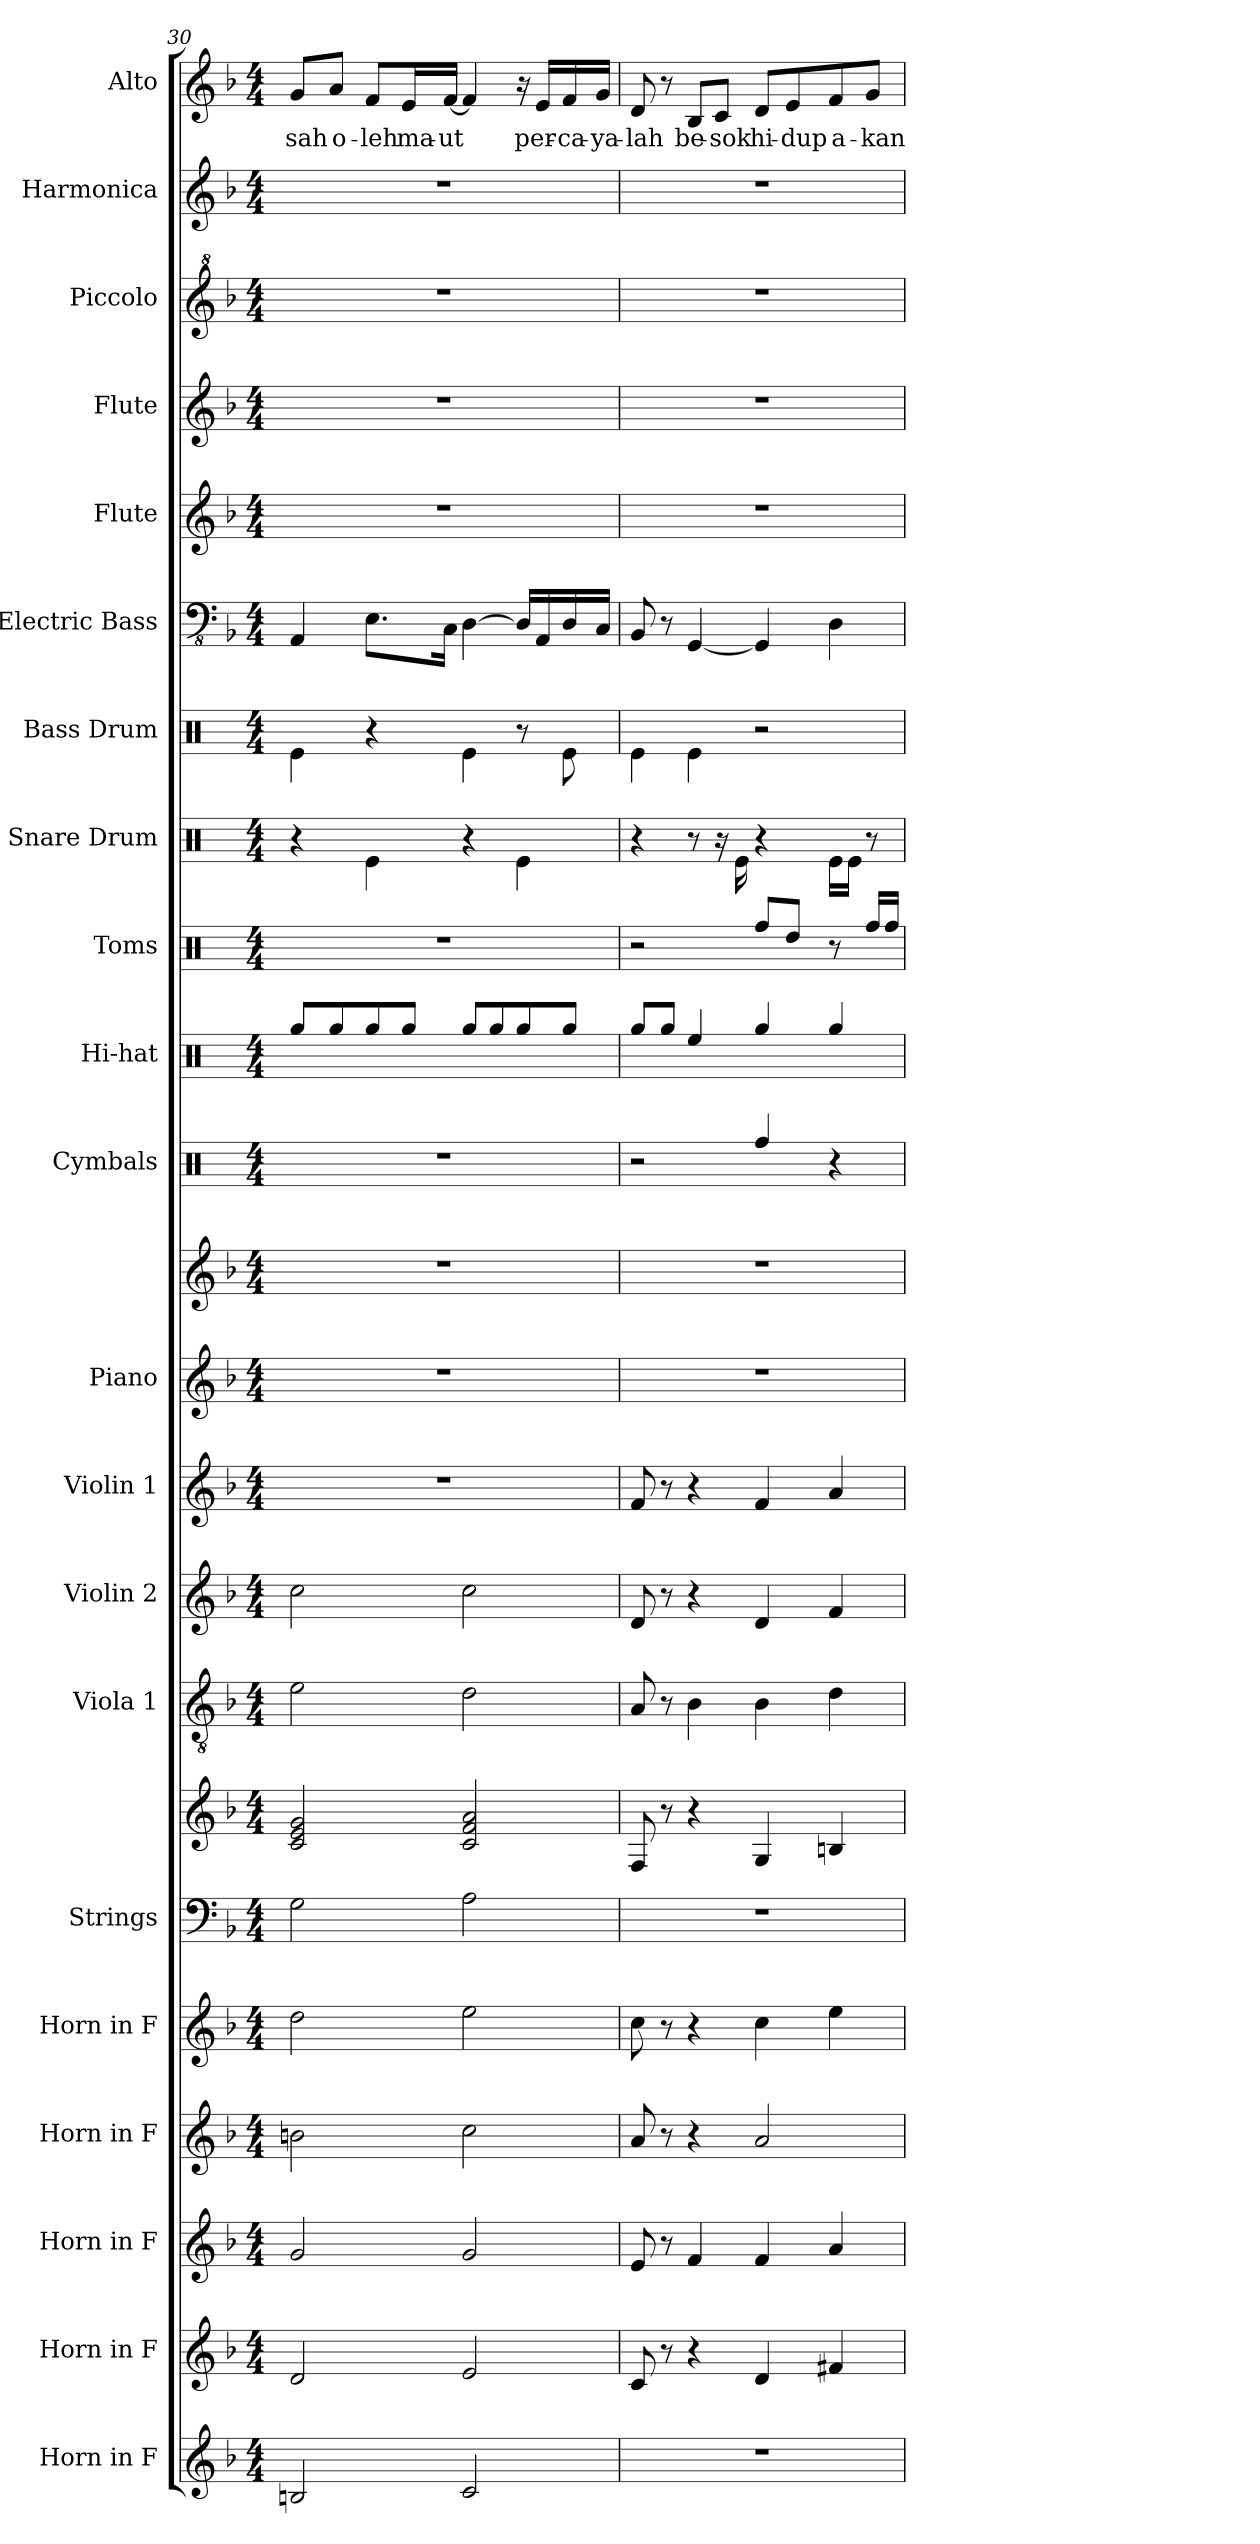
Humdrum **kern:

**kern	**kern	**kern	**kern	**kern	**kern	**kern	**kern	**kern	**kern	**kern	**kern	**kern	**kern	**kern	**kern	**kern	**kern	**kern	**kern	**kern	**kern	**kern	**text
*part21	*part20	*part19	*part18	*part17	*part16	*part16	*part15	*part14	*part13	*part12	*part12	*part11	*part10	*part9	*part8	*part7	*part6	*part5	*part4	*part3	*part2	*part1	*part1
*staff23	*staff22	*staff21	*staff20	*staff19	*staff18	*staff17	*staff16	*staff15	*staff14	*staff13	*staff12	*staff11	*staff10	*staff9	*staff8	*staff7	*staff6	*staff5	*staff4	*staff3	*staff2	*staff1	*staff1
*I"Horn in F	*I"Horn in F	*I"Horn in F	*I"Horn in F	*I"Horn in F	*I"Strings	*	*I"Viola 1	*I"Violin 2	*I"Violin 1	*I"Piano	*	*I"Cymbals	*I"Hi-hat	*I"Toms	*I"Snare Drum	*I"Bass Drum	*I"Electric Bass	*I"Flute	*I"Flute	*I"Piccolo	*I"Harmonica	*I"Alto	*
*	*	*	*	*	*I'Str.	*	*I'Vla. 1	*I'Vln. 2	*I'Vln. 1	*I'Pno.	*	*I'Cym.	*I'Hi-hat	*I'Toms	*I'Sn. Dr.	*I'B. Dr.	*I'El. B.	*I'Fl.	*I'Fl.	*I'Picc.	*I'Harm.	*I'A.	*
*clefG2	*clefG2	*clefG2	*clefG2	*clefG2	*clefF4	*clefG2	*clefGv2	*clefG2	*clefG2	*clefG2	*clefG2	*clefX	*clefX	*clefX	*clefX	*clefX	*clefFv4	*clefG2	*clefG2	*clefG^2	*clefG2	*clefG2	*
*ITrd4c7	*ITrd4c7	*ITrd4c7	*ITrd4c7	*ITrd4c7	*	*	*	*	*	*	*	*	*	*	*	*	*	*	*	*ITrd-7c-12	*	*	*
*k[b-e-]	*k[b-e-]	*k[b-e-]	*k[b-e-]	*k[b-e-]	*k[b-]	*k[b-]	*k[b-]	*k[b-]	*k[b-]	*k[b-]	*k[b-]	*k[]	*k[]	*k[]	*k[]	*k[]	*k[b-]	*k[b-]	*k[b-]	*k[b-]	*k[b-]	*k[b-]	*
*M4/4	*M4/4	*M4/4	*M4/4	*M4/4	*M4/4	*M4/4	*M4/4	*M4/4	*M4/4	*M4/4	*M4/4	*M4/4	*M4/4	*M4/4	*M4/4	*M4/4	*M4/4	*M4/4	*M4/4	*M4/4	*M4/4	*M4/4	*
=30	=30	=30	=30	=30	=30	=30	=30	=30	=30	=30	=30	=30	=30	=30	=30	=30	=30	=30	=30	=30	=30	=30	=30
2En/	2G/	2c/	2en\	2g\	2G\	2c/ 2e/ 2g/	2e\	2cc\	1r	1r	1r	1r	8Rgg/L	1r	4r	4Re\	4AAA/	1r	1r	1r	1r	8g/L	-sah
.	.	.	.	.	.	.	.	.	.	.	.	.	8Rgg/	.	.	.	.	.	.	.	.	8a/J	o-
.	.	.	.	.	.	.	.	.	.	.	.	.	8Rgg/	.	4Re\	4r	8.EE\L	.	.	.	.	8f/L	-leh
.	.	.	.	.	.	.	.	.	.	.	.	.	8Rgg/J	.	.	.	.	.	.	.	.	16e/L	ma-
.	.	.	.	.	.	.	.	.	.	.	.	.	.	.	.	.	16CC\Jk	.	.	.	.	[16f/JJ	-ut
2F/	2A/	2c/	2f\	2a\	2A\	2c/ 2f/ 2a/	2d\	2cc\	.	.	.	.	8Rgg/L	.	4r	4Re\	[4DD\	.	.	.	.	4f/]	.
.	.	.	.	.	.	.	.	.	.	.	.	.	8Rgg/	.	.	.	.	.	.	.	.	.	.
.	.	.	.	.	.	.	.	.	.	.	.	.	8Rgg/	.	4Re\	8r	16DD/LL]	.	.	.	.	16r	.
.	.	.	.	.	.	.	.	.	.	.	.	.	.	.	.	.	16AAA/	.	.	.	.	16e/LL	per-
.	.	.	.	.	.	.	.	.	.	.	.	.	8Rgg/J	.	.	8Re\	16DD/	.	.	.	.	16f/	-ca-
.	.	.	.	.	.	.	.	.	.	.	.	.	.	.	.	.	16CC/JJ	.	.	.	.	16g/JJ	-ya-
=31	=31	=31	=31	=31	=31	=31	=31	=31	=31	=31	=31	=31	=31	=31	=31	=31	=31	=31	=31	=31	=31	=31	=31
1r	8F/	8A/	8d/	8f\	1r	8F/	8A/	8d/	8f/	1r	1r	2r	8Rgg/L	2r	4r	4Re\	8BBB-/	1r	1r	1r	1r	8d/	-lah
.	8r	8r	8r	8r	.	8r	8r	8r	8r	.	.	.	8Rgg/J	.	.	.	8r	.	.	.	.	8r	.
.	4r	4B-/	4r	4r	.	4r	4B-\	4r	4r	.	.	.	4Ree/	.	8r	4Re\	[4GGG/	.	.	.	.	8B-/L	be-
.	.	.	.	.	.	.	.	.	.	.	.	.	.	.	16r	.	.	.	.	.	.	8c/J	-sok
.	.	.	.	.	.	.	.	.	.	.	.	.	.	.	16Re\	.	.	.	.	.	.	.	.
.	4G/	4B-/	2d/	4f\	.	4G/	4B-\	4d/	4f/	.	.	4Rff/	4Rgg/	8Rff/L	4r	2r	4GGG/]	.	.	.	.	8d/L	hi-
.	.	.	.	.	.	.	.	.	.	.	.	.	.	8Rdd/J	.	.	.	.	.	.	.	8e/	-dup
.	4Bn/	4d/	.	4a\	.	4Bn/	4d\	4f/	4a/	.	.	4r	4Rgg/	8r	16Re\LL	.	4DD\	.	.	.	.	8f/	a-
.	.	.	.	.	.	.	.	.	.	.	.	.	.	.	16Re\JJ	.	.	.	.	.	.	.	.
.	.	.	.	.	.	.	.	.	.	.	.	.	.	16Rff/LL	8r	.	.	.	.	.	.	8g/J	-kan
.	.	.	.	.	.	.	.	.	.	.	.	.	.	16Rff/JJ	.	.	.	.	.	.	.	.	.
=	=	=	=	=	=	=	=	=	=	=	=	=	=	=	=	=	=	=	=	=	=	=	=
*-	*-	*-	*-	*-	*-	*-	*-	*-	*-	*-	*-	*-	*-	*-	*-	*-	*-	*-	*-	*-	*-	*-	*-
